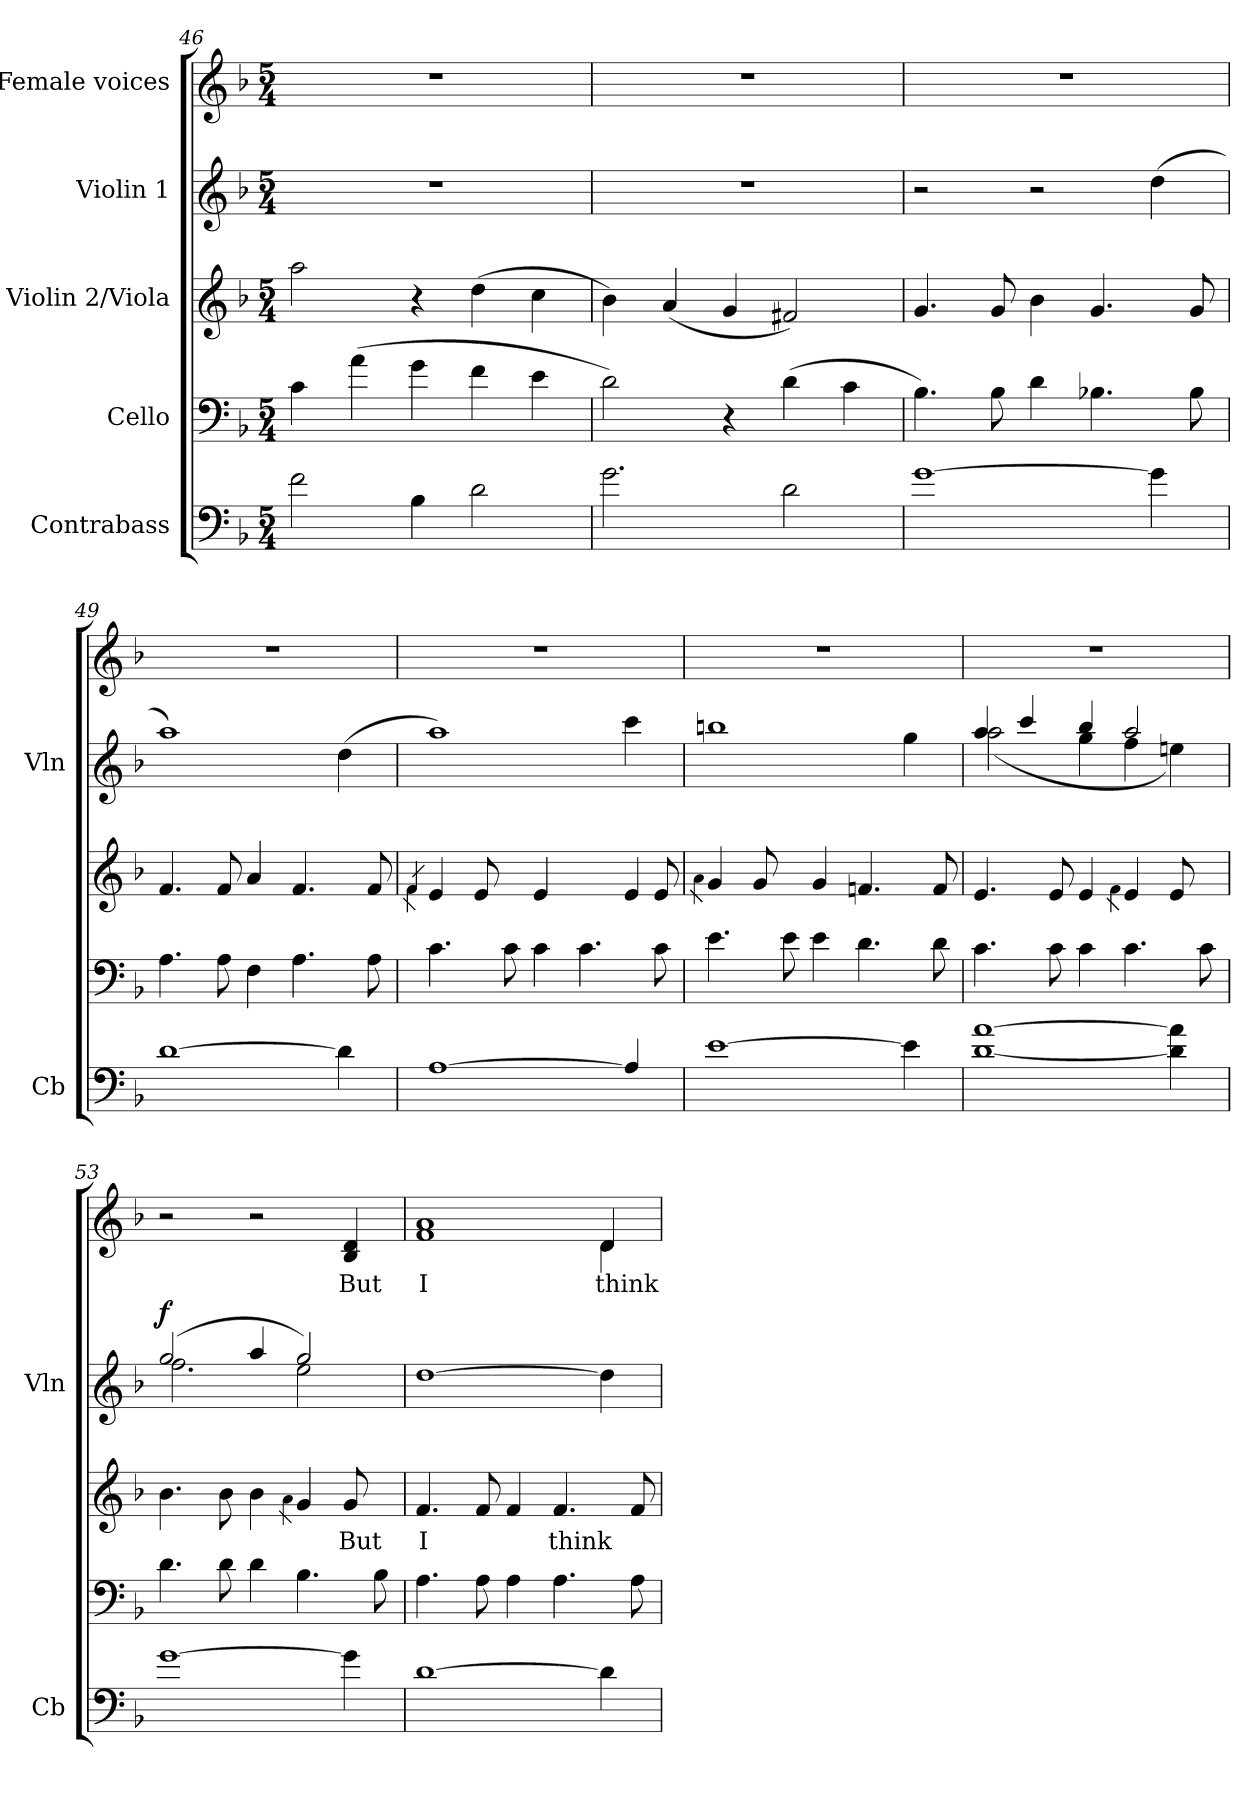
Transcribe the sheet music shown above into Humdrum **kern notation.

**kern	**kern	**kern	**text	**kern	**dynam	**kern	**text
*part5	*part4	*part3	*part3	*part2	*part2	*part1	*part1
*staff5	*staff4	*staff3	*staff3	*staff2	*staff2	*staff1	*staff1
*I"Contrabass	*I"Cello	*I"Violin 2/Viola	*	*I"Violin 1	*	*I"Female voices	*
*I'Cb	*	*	*	*I'Vln	*	*	*
!!LO:LB:g=z
*clefF4	*clefF4	*clefG2	*	*clefG2	*	*clefG2	*
*ITrd7c12	*	*	*	*	*	*	*
*k[b-]	*k[b-]	*k[b-]	*	*k[b-]	*	*k[b-]	*
*F:	*F:	*F:	*	*F:	*	*F:	*
*M5/4	*M5/4	*M5/4	*	*M5/4	*	*M5/4	*
=46	=46	=46	=46	=46	=46	=46	=46
!	!	!	!	!LO:N:vis=1	!	!LO:N:vis=1	!
2F\	4c\	2aa\	.	4%5r	.	4%5r	.
.	(>4a\	.	.	.	.	.	.
4BB-\	4g\	4r	.	.	.	.	.
2D\	4f\	(>4dd\	.	.	.	.	.
.	4e\	4cc\	.	.	.	.	.
=47	=47	=47	=47	=47	=47	=47	=47
!	!	!	!	!LO:N:vis=1	!	!LO:N:vis=1	!
2.G\	2d\)	4b-\)	.	4%5r	.	4%5r	.
.	.	(<4a/	.	.	.	.	.
.	4r	4g/	.	.	.	.	.
2D\	(>4d\	2f#X/)	.	.	.	.	.
.	4c\	.	.	.	.	.	.
=48	=48	=48	=48	=48	=48	=48	=48
!	!	!	!	!	!	!LO:N:vis=1	!
[>1G	4.B-\)	4.g/	.	2r	.	4%5r	.
.	8B-\	8g/	.	.	.	.	.
.	4d\	4b-\	.	2r	.	.	.
.	4.B-X\	4.g/	.	.	.	.	.
4G\]	.	.	.	(>4dd\	.	.	.
.	8B-\	8g/	.	.	.	.	.
=49	=49	=49	=49	=49	=49	=49	=49
!	!	!	!	!	!	!LO:N:vis=1	!
[>1D	4.A\	4.f/	.	1aa)	.	4%5r	.
.	8A\	8f/	.	.	.	.	.
.	4F\	4a/	.	.	.	.	.
.	4.A\	4.f/	.	.	.	.	.
4D\]	.	.	.	(>4dd\	.	.	.
.	8A\	8f/	.	.	.	.	.
=50	=50	=50	=50	=50	=50	=50	=50
*	*	*^	*	*	*	*	*
*	*	*	*^	*	*	*	*	*
.	.	.	4qf\	4qf/	.	.	.	.	.
!	!	!	!	!	!	!	!	!LO:N:vis=1	!
[<1AA	4.c\	4e/	4ryy	1ryy	.	1aa)	.	4%5r	.
.	.	1ryy	8e/	.	.	.	.	.	.
.	8c\	.	8ryy	.	.	.	.	.	.
.	4c\	.	4e/	.	.	.	.	.	.
.	4.c\	.	4ryy	.	.	.	.	.	.
4AA/]	.	.	4e/	8ryy	.	4ccc\	.	.	.
.	8c\	.	.	8e/	.	.	.	.	.
*	*	*	*v	*v	*	*	*	*	*
=51	=51	=51	=51	=51	=51	=51	=51	=51
.	.	.	4qa\	.	.	.	.	.
!	!	!	!	!	!	!	!LO:N:vis=1	!
[>1E	4.e\	4g/	4ryy	.	1bbn	.	4%5r	.
.	.	1ryy	8g/	.	.	.	.	.
.	8e\	.	8ryy	.	.	.	.	.
.	4e\	.	4g/	.	.	.	.	.
.	4.d\	.	4.fn/	.	.	.	.	.
4E\]	.	.	.	.	4gg\	.	.	.
.	8d\	.	8f/	.	.	.	.	.
!!LO:PB:g=z
=52	=52	=52	=52	=52	=52	=52	=52	=52
*	*	*	*	*	*^	*	*	*
!	!	!	!	!	!	!	!	!LO:N:vis=1	!
[<1D [>1A	4.c\	4.e/	2.ryy	.	4aa/	(>2aa\	.	4%5r	.
.	.	.	.	.	4ccc/	.	.	.	.
.	8c\	8e/	.	.	.	.	.	.	.
.	4c\	4e/	.	.	4bb-/	4gg\	.	.	.
.	.	.	4qf\	.	.	.	.	.	.
.	4.c\	4e/	4ryy	.	2aa/	4ff\	.	.	.
4D\] 4A\]	.	8ryy	8e/	.	.	4een\)	.	.	.
.	8c\	8ryy	8ryy	.	.	.	.	.	.
=53	=53	=53	=53	=53	=53	=53	=53	=53	=53
!	!	!	!	!	!	!	!LO:DY:a	!	!
[>1G	4.d\	4.b-\	2.ryy	.	(2gg/	2.ff\	f	2r	.
.	8d\	8b-\	.	.	.	.	.	.	.
.	4d\	4b-\	.	.	4aa/	.	.	2r	.
.	.	.	4qa\	.	.	.	.	.	.
.	4.B-\	4g/	4ryy	.	2gg/)	2ee\	.	.	.
!	!	!	!	!LO:LY:a	!	!	!	!	!LO:LY:b
4G\]	.	8ryy	8g/	But	.	.	.	4B-/ 4d/	But
.	8B-\	8ryy	8ryy	.	.	.	.	.	.
*	*	*	*	*	*v	*v	*	*	*
=54	=54	=54	=54	=54	=54	=54	=54	=54
!	!	!	!	!LO:LY:a:rj	!	!	!	!LO:LY:b:rj
*	*	*v	*v	*	*	*	*^	*
[>1D	4.A\	4.f/	I	[>1dd	.	1a	1f	I
.	8A\	8f/	.	.	.	.	.	.
.	4A\	4f/	.	.	.	.	.	.
!	!	!	!LO:LY:a	!	!	!	!	!
.	4.A\	4.f/	think	.	.	.	.	.
!	!	!	!	!	!	!	!	!LO:LY:b
4D\]	.	.	.	4dd\]	.	4d/	4d\	think
.	8A\	8f/	.	.	.	.	.	.
*	*	*	*	*	*	*v	*v	*
=	=	=	=	=	=	=	=
*-	*-	*-	*-	*-	*-	*-	*-
